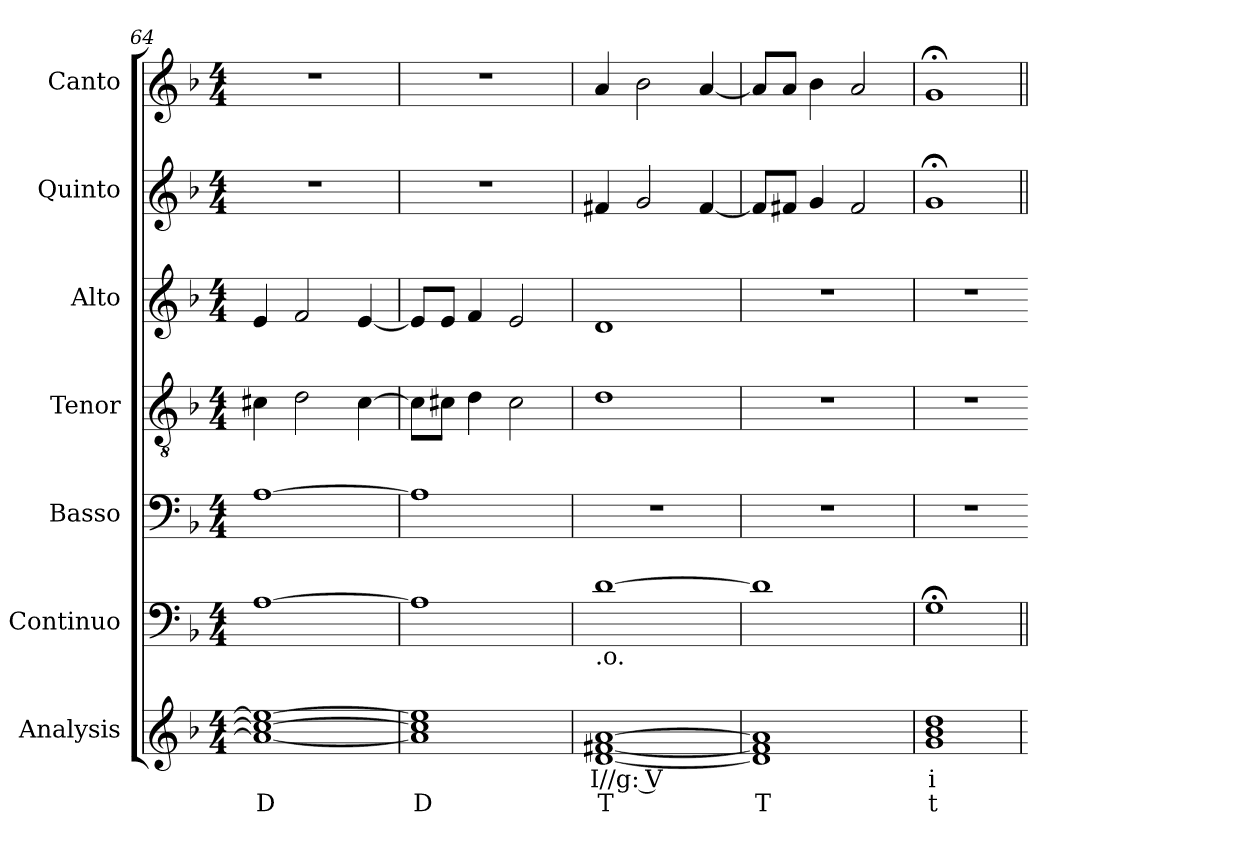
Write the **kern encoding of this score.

**kern	**text	**text	**kern	**kern	**kern	**kern	**kern	**kern
*part7	*part7	*part7	*part6	*part5	*part4	*part3	*part2	*part1
*staff7	*staff7	*staff7	*staff6	*staff5	*staff4	*staff3	*staff2	*staff1
*I"Analysis	*	*	*I"Continuo	*I"Basso	*I"Tenor	*I"Alto	*I"Quinto	*I"Canto
*	*	*	*clefF4	*clefF4	*clefGv2	*clefG2	*clefG2	*clefG2
*k[b-]	*	*	*k[b-]	*k[b-]	*k[b-]	*k[b-]	*k[b-]	*k[b-]
*	*	*	*F:	*F:	*F:	*F:	*F:	*F:
*M4/4	*	*	*M4/4	*M4/4	*M4/4	*M4/4	*M4/4	*M4/4
=64	=64	=64	=64	=64	=64	=64	=64	=64
1a_ 1cc#_ 1ee_	.	D	[1A	[1A	4c#X\	4e/	1r	1r
.	.	.	.	.	2d\	2f/	.	.
.	.	.	.	.	[4c#\	[4e/	.	.
=65	=65	=65	=65	=65	=65	=65	=65	=65
1a] 1cc#] 1ee]	.	D	1A]	1A]	8c#\L]	8e/L]	1r	1r
.	.	.	.	.	8c#X\J	8e/J	.	.
.	.	.	.	.	4d\	4f/	.	.
.	.	.	.	.	2c#\	2e/	.	.
=66	=66	=66	=66	=66	=66	=66	=66	=66
!	!	!	!LO:TX:b:t=.o.	!	!	!	!	!
[1d [1f#X [1a	I//g: V	T	[1d	1r	1d	1d	4f#X/	4a/
.	.	.	.	.	.	.	2g/	2b-\
.	.	.	.	.	.	.	[4f#/	[4a/
=67	=67	=67	=67	=67	=67	=67	=67	=67
1d] 1f#] 1a]	.	T	1d]	1r	1r	1r	8f#/L]	8a/L]
.	.	.	.	.	.	.	8f#X/J	8a/J
.	.	.	.	.	.	.	4g/	4b-\
.	.	.	.	.	.	.	2f#/	2a/
=68	=68	=68	=68	=68	=68	=68	=68	=68
1g 1b- 1dd	i	t	1G;<	1r	1r	1r	1g;<	1g;<
=	=||	=||	=||	=||	=||	=||	=||	=||
*-	*-	*-	*-	*-	*-	*-	*-	*-
